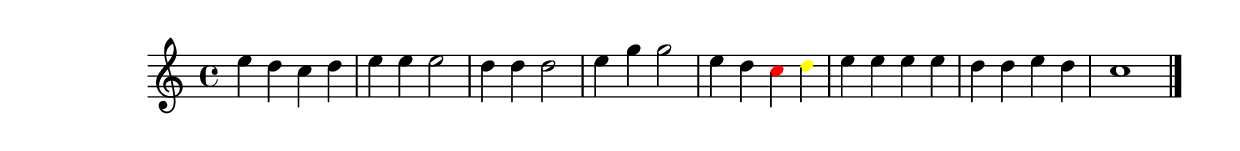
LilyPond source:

\version "2.18.2"
\language "english"

\header {
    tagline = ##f
}

\layout {}

\paper {}

\score {
    \new Score
    <<
        \new Staff
        {
            {   % measure
                \time 4/4
                \tweak color #black
                e''4
                \tweak color #black
                d''4
                \tweak color #black
                c''4
                \tweak color #black
                d''4
            }   % measure
            {   % measure
                \tweak color #black
                e''4
                \tweak color #black
                e''4
                \tweak color #black
                e''2
            }   % measure
            {   % measure
                \tweak color #black
                d''4
                \tweak color #black
                d''4
                \tweak color #black
                d''2
            }   % measure
            {   % measure
                \tweak color #black
                e''4
                \tweak color #black
                g''4
                \tweak color #black
                g''2
            }   % measure
            {   % measure
                \tweak color #black
                e''4
                \tweak color #black
                d''4
                \tweak color #red
                c''4
                \tweak color #yellow
                d''4
            }   % measure
            {   % measure
                e''4
                e''4
                e''4
                e''4
            }   % measure
            {   % measure
                d''4
                d''4
                e''4
                d''4
            }   % measure
            {   % measure
                c''1
                \bar "|." %! SCORE1
            }   % measure
        }
    >>
}